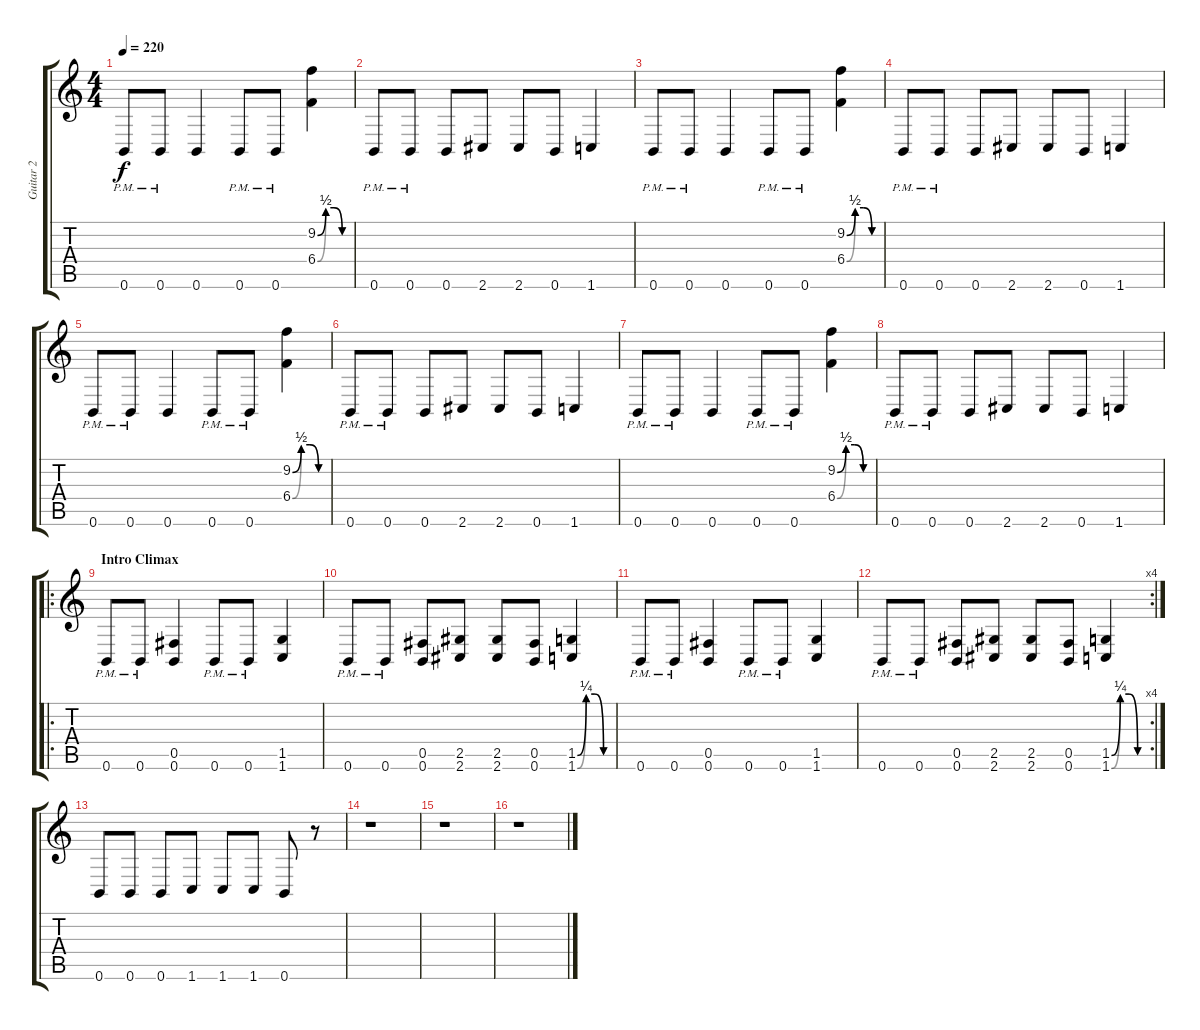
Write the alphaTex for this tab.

\track ("Guitar 2" "Guitar 2") {instrument distortionguitar}
\staff {score tabs}
\tuning (Db4 Ab3 E3 B2 Gb2 B1) {hide}
\ts (4 4)
\tempo 220
\clef g2
\ks c
0.6{pm}.8{dy f} 0.6{pm}.8 0.6.4 0.6{pm}.8 0.6{pm}.8 (9.2{be (custom 0 0 15 2 30 2 45 0 60 0)} 6.4{be (custom 0 0 15 2 30 2 45 0 60 0)}).4 |
0.6{pm}.8 0.6{pm}.8 0.6.8 2.6.8 2.6.8 0.6.8 1.6.4 |
0.6{pm}.8 0.6{pm}.8 0.6.4 0.6{pm}.8 0.6{pm}.8 (9.2{be (custom 0 0 15 2 30 2 45 0 60 0)} 6.4{be (custom 0 0 15 2 30 2 45 0 60 0)}).4 |
0.6{pm}.8 0.6{pm}.8 0.6.8 2.6.8 2.6.8 0.6.8 1.6.4 |
0.6{pm}.8 0.6{pm}.8 0.6.4 0.6{pm}.8 0.6{pm}.8 (9.2{be (custom 0 0 15 2 30 2 45 0 60 0)} 6.4{be (custom 0 0 15 2 30 2 45 0 60 0)}).4 |
0.6{pm}.8 0.6{pm}.8 0.6.8 2.6.8 2.6.8 0.6.8 1.6.4 |
0.6{pm}.8 0.6{pm}.8 0.6.4 0.6{pm}.8 0.6{pm}.8 (9.2{be (custom 0 0 15 2 30 2 45 0 60 0)} 6.4{be (custom 0 0 15 2 30 2 45 0 60 0)}).4 |
0.6{pm}.8 0.6{pm}.8 0.6.8 2.6.8 2.6.8 0.6.8 1.6.4 |
\ro
\section ("" "Intro Climax")
0.6{pm}.8 0.6{pm}.8 (0.5 0.6).4 0.6{pm}.8 0.6{pm}.8 (1.5 1.6).4 |
0.6{pm}.8 0.6{pm}.8 (0.5 0.6).8 (2.5 2.6).8 (2.5 2.6).8 (0.5 0.6).8 (1.5{be (custom 0 0 15 1 30 1 45 0 60 0)} 1.6{be (custom 0 0 15 1 30 1 45 0 60 0)}).4 |
0.6{pm}.8 0.6{pm}.8 (0.5 0.6).4 0.6{pm}.8 0.6{pm}.8 (1.5 1.6).4 |
\rc 4
0.6{pm}.8 0.6{pm}.8 (0.5 0.6).8 (2.5 2.6).8 (2.5 2.6).8 (0.5 0.6).8 (1.5{be (custom 0 0 15 1 30 1 45 0 60 0)} 1.6{be (custom 0 0 15 1 30 1 45 0 60 0)}).4 |
0.6.8 0.6.8 0.6.8 1.6.8 1.6.8 1.6.8 0.6.8 r.8 |
r.1 |
r.1 |
r.1
